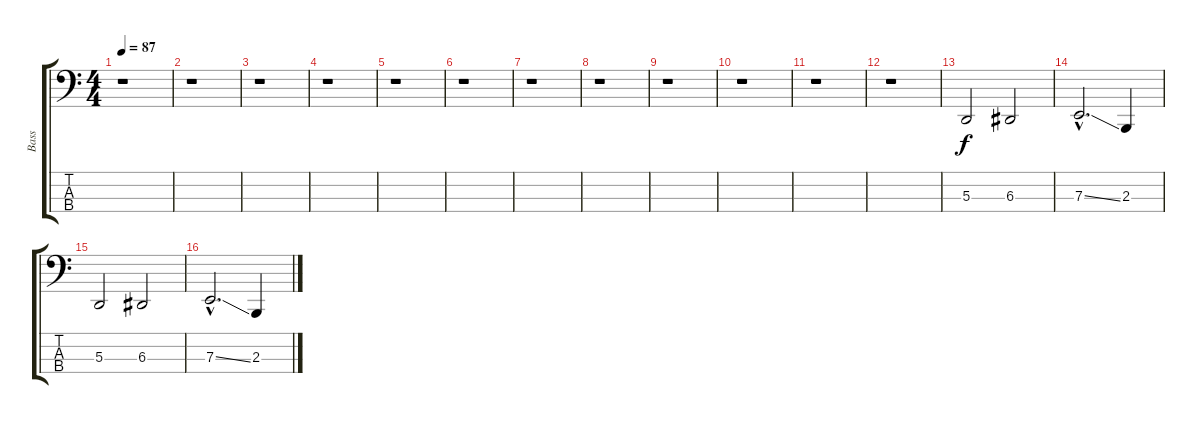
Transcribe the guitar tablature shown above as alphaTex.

\track ("Bass" "Bass") {instrument lead2sawtooth}
\staff {score tabs}
\tuning (G2 D2 A1 D1) {hide}
\ts (4 4)
\tempo 87
\clef f4
\ks c
r.1{dy f} |
r.1 |
r.1 |
r.1 |
r.1 |
r.1 |
r.1 |
r.1 |
r.1 |
r.1 |
r.1 |
r.1 |
5.3.2 6.3.2 |
7.3{ss hac}.2{d} 2.3.4 |
5.3.2 6.3.2 |
7.3{ss hac}.2{d} 2.3.4
